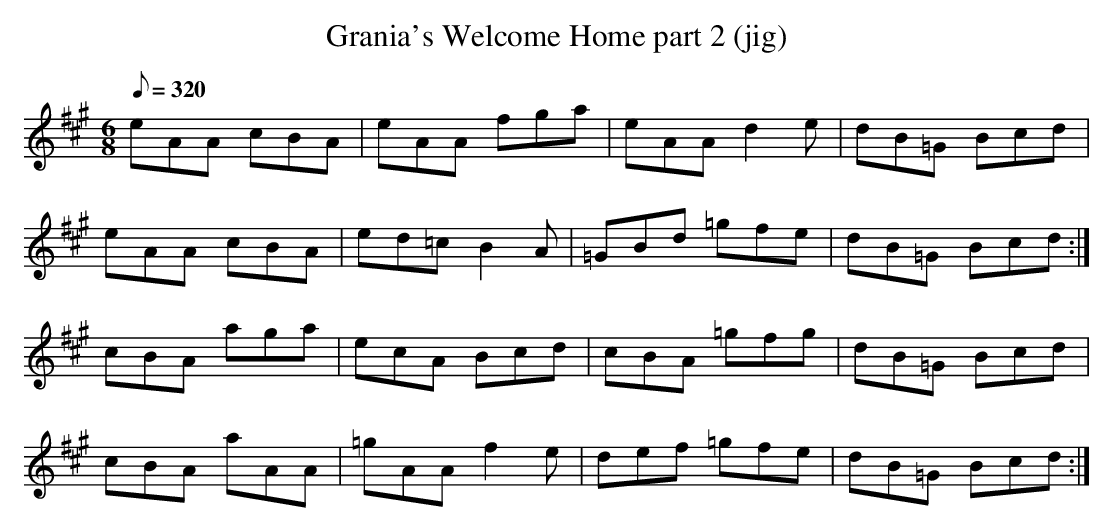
X:1
T:Grania's Welcome Home part 2 (jig) % nf<bb
L:1/8
M:6/8
Q:320
K:A major
eAA cBA|eAA fga|eAA d2e|dB=G Bcd|
eAA cBA|ed=c B2A|=GBd =gfe|dB=G Bcd:|
cBA aga|ecA Bcd|cBA =gfg|dB=G Bcd|
cBA aAA|=gAA f2e|def =gfe|dB=G Bcd:|
